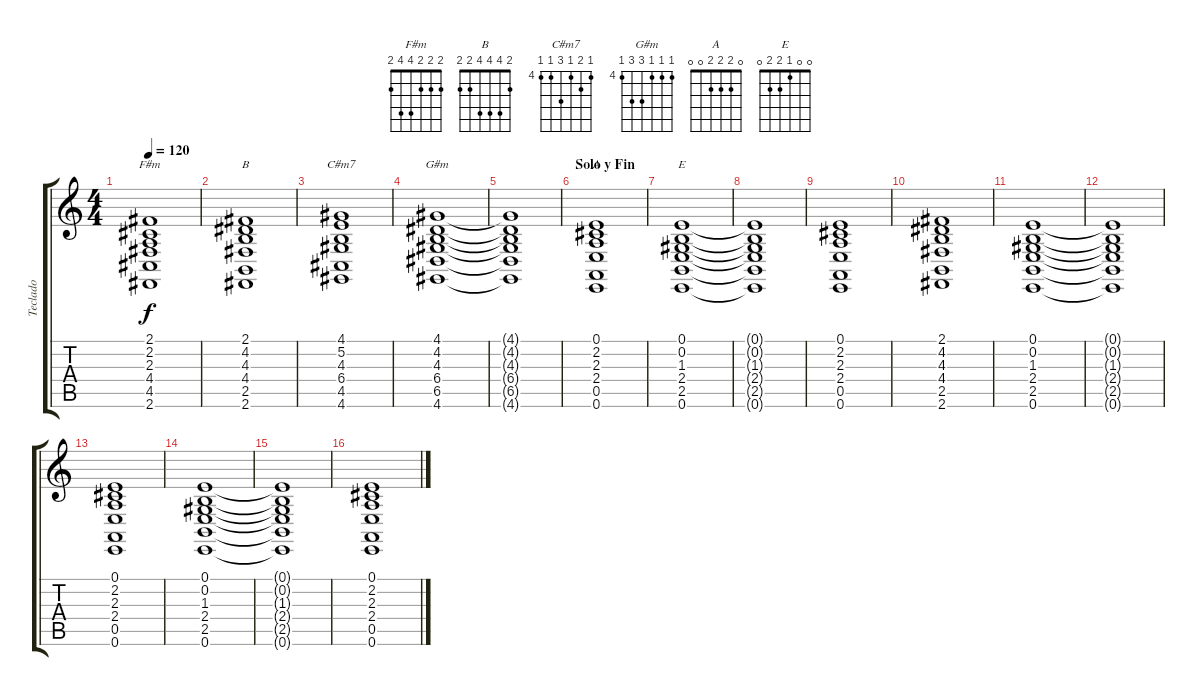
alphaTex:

\track ("Teclado" "Teclado") {instrument stringensemble1}
\staff {score tabs}
\tuning (E4 B3 G3 D3 A2 E2) {hide}
\chord ("F#m" 2 2 2 4 4 2)
\chord ("B" 2 4 4 4 2 2)
\chord ("C#m7" 4 5 4 6 4 4) {firstfret 4}
\chord ("G#m" 4 4 4 6 6 4) {firstfret 4}
\chord ("A" 0 2 2 2 0 0)
\chord ("E" 0 0 1 2 2 0)
\ts (4 4)
\tempo 120
\clef g2
\ks c
(2.1 2.2 2.3 4.4 4.5 2.6).1{ch "F#m" dy f} |
(2.1 4.2 4.3 4.4 2.5 2.6).1{ch "B"} |
(4.1 5.2 4.3 6.4 4.5 4.6).1{ch "C#m7"} |
(4.1 4.2 4.3 6.4 6.5 4.6).1{ch "G#m" volume 6} |
(4.1{t} 4.2{t} 4.3{t} 6.4{t} 6.5{t} 4.6{t}).1 |
\section ("" "Solo y Fin")
(0.1 2.2 2.3 2.4 0.5 0.6).1{ch "A"} |
(0.1 0.2 1.3 2.4 2.5 0.6).1{ch "E"} |
(0.1{t} 0.2{t} 1.3{t} 2.4{t} 2.5{t} 0.6{t}).1 |
(0.1 2.2 2.3 2.4 0.5 0.6).1 |
(2.1 4.2 4.3 4.4 2.5 2.6).1{volume 13 balance 3 instrument choiraahs} |
(0.1 0.2 1.3 2.4 2.5 0.6).1 |
(0.1{t} 0.2{t} 1.3{t} 2.4{t} 2.5{t} 0.6{t}).1 |
(0.1 2.2 2.3 2.4 0.5 0.6).1{volume 6 balance 6 instrument stringensemble1} |
(0.1 0.2 1.3 2.4 2.5 0.6).1 |
(0.1{t} 0.2{t} 1.3{t} 2.4{t} 2.5{t} 0.6{t}).1 |
(0.1 2.2 2.3 2.4 0.5 0.6).1{volume 13 balance 3 instrument choiraahs}
